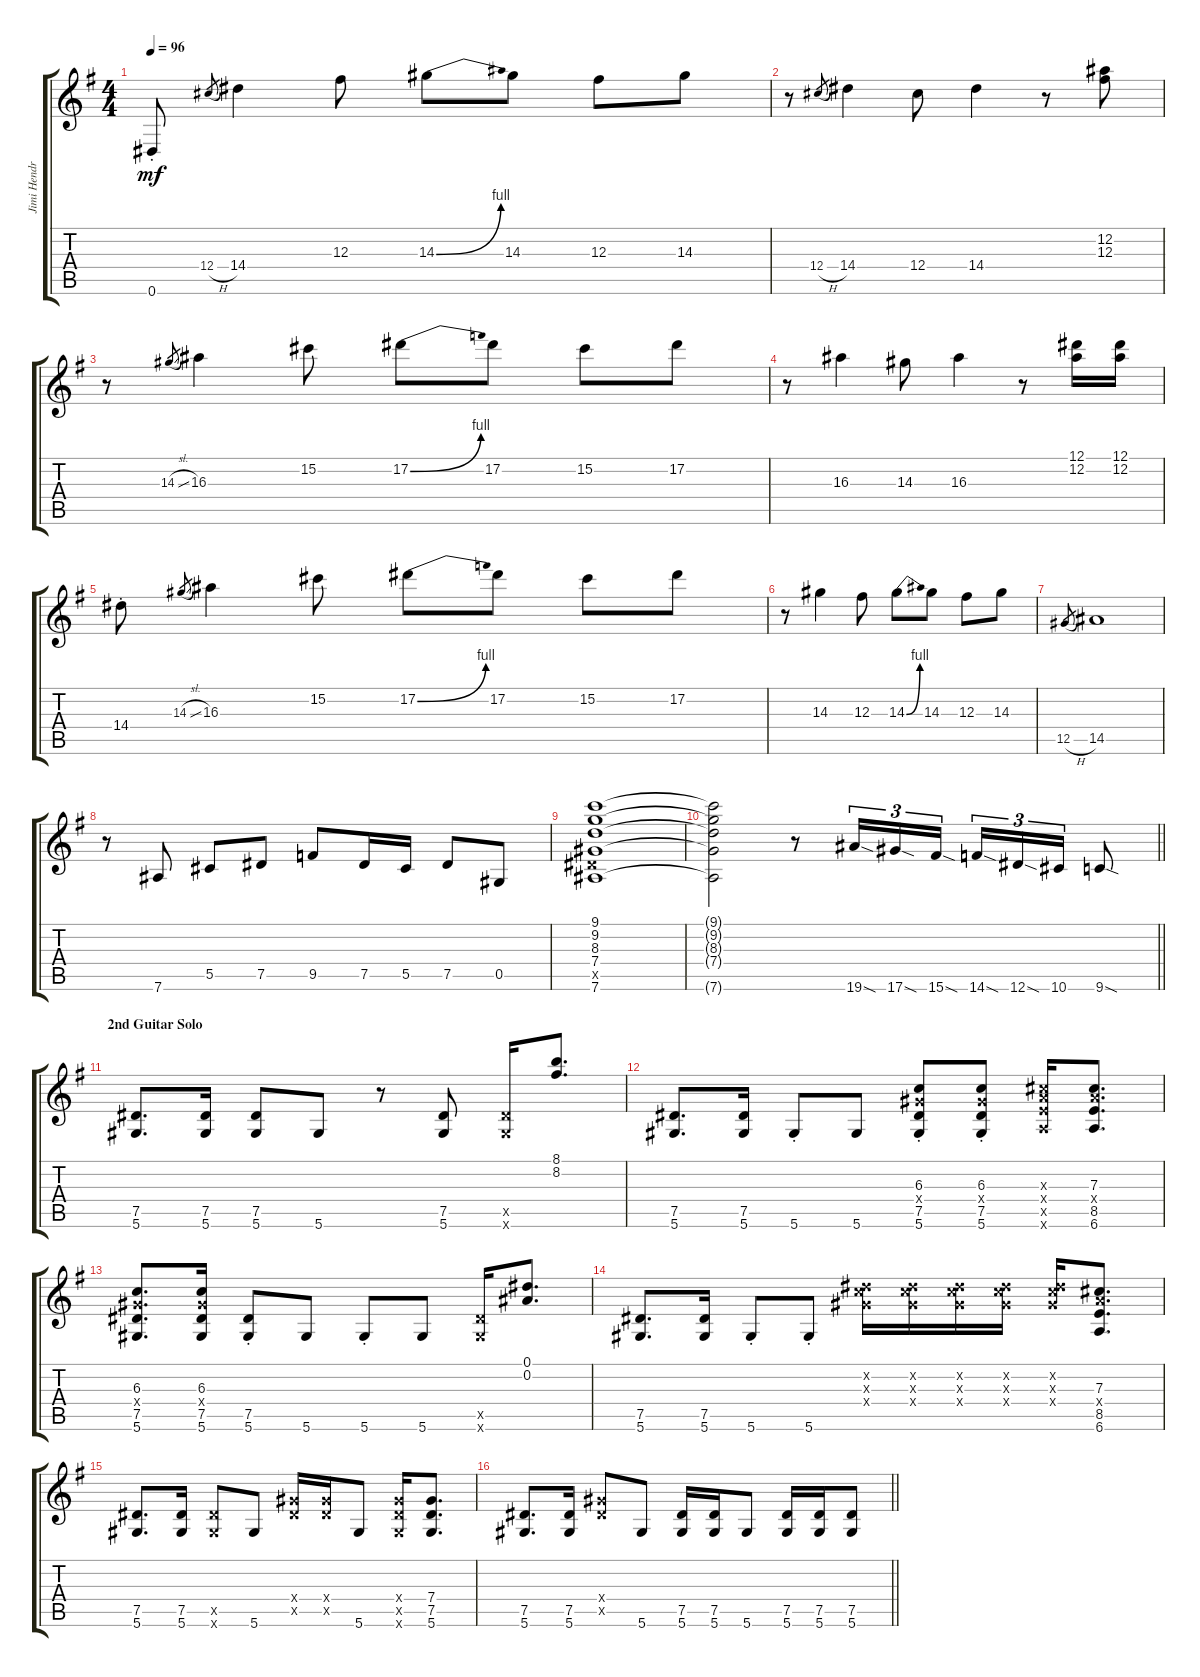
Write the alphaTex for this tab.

\track ("Jimi Hendrix-Electric Gtr.(Clean Tone) w" "Jimi Hendr") {instrument electricguitarclean}
\staff {score tabs}
\tuning (Eb4 Bb3 Gb3 Db3 Ab2 Eb2) {hide}
\ts (4 4)
\tempo 96
\clef g2
\ks g
0.6{st}.8{dy mf} 12.4{h}.8{gr} 14.4.4 12.3.8 14.3{be (bend 0 0 60 4)}.8 14.3.8 12.3.8 14.3.8 |
r.8 12.4{h}.8{gr} 14.4.4 12.4.8 14.4.4 r.8 (12.2 12.3).8 |
r.8 14.3{sl}.8{gr} 16.3.4 15.2.8 17.2{be (bend 0 0 60 4)}.8 17.2.8 15.2.8 17.2.8 |
r.8 16.3.4 14.3.8 16.3.4 r.8 (12.1 12.2).16 (12.1 12.2).16 |
14.4{st}.8 14.3{sl}.8{gr} 16.3.4 15.2.8 17.2{be (bend 0 0 60 4)}.8 17.2.8 15.2.8 17.2.8 |
r.8 14.3.4 12.3.8 14.3{be (bend 0 0 60 4)}.8 14.3.8 12.3.8 14.3.8 |
12.5{h}.8{gr} 14.5.1 |
r.8 7.6.8 5.5.8 7.5.8 9.5.8 7.5.16 5.5.16 7.5.8 0.5.8 |
(9.1 9.2 8.3 7.4 7.5{x} 7.6).1 |
\barLineRight lightlight
(9.1{t} 9.2{t} 8.3{t} 7.4{t} 7.6{t}).2 r.8 19.6{sod}.16{tu (3 2)} 17.6{sod}.16{tu (3 2)} 15.6{sod}.16{tu (3 2)} 14.6{sod}.16{tu (3 2)} 12.6{sod}.16{tu (3 2)} 10.6.16{tu (3 2)} 9.6{sod}.8 |
\section ("" "2nd Guitar Solo")
(7.5 5.6).8{d} (7.5 5.6).16 (7.5 5.6).8 5.6.8 r.8 (7.5 5.6).8 (7.5{x} 5.6{x}).16 (8.1 8.2).8{d} |
(7.5 5.6).8{d} (7.5 5.6).16 5.6{st}.8 5.6.8 (6.3{st} 7.4{st x} 7.5{st} 5.6{st}).8 (6.3{st} 7.4{st x} 7.5{st} 5.6{st}).8 (7.3{x} 8.4{x} 8.5{x} 6.6{x}).16 (7.3 8.4{x} 8.5 6.6).8{d} |
(6.3 7.4{x} 7.5 5.6).8{d} (6.3 7.4{x} 7.5 5.6).16 (7.5{st} 5.6{st}).8 5.6.8 5.6{st}.8 5.6.8 (7.5{x} 5.6{x}).16 (0.1 0.2).8{d} |
(7.5 5.6).8{d} (7.5 5.6).16 5.6{st}.8 5.6{st}.8 (5.2{x} 6.3{x} 7.4{x}).16 (5.2{x} 6.3{x} 7.4{x}).16 (5.2{x} 6.3{x} 7.4{x}).16 (5.2{x} 6.3{x} 7.4{x}).16 (5.2{x} 6.3{x} 7.4{x}).16 (7.3 8.4{x} 8.5 6.6).8{d} |
(7.5 5.6).8{d} (7.5 5.6).16 (7.5{x} 5.6{x}).8 5.6.8 (7.4{x} 7.5{x}).16 (7.4{x} 7.5{x}).16 5.6.8 (7.4{x} 7.5{x} 5.6{x}).16 (7.4 7.5 5.6).8{d} |
\barLineRight lightlight
(7.5 5.6).8{d} (7.5 5.6).16 (7.4{x} 7.5{x}).8 5.6.8 (7.5 5.6).16 (7.5 5.6).16 5.6.8 (7.5 5.6).16 (7.5 5.6).16 (7.5 5.6).8
